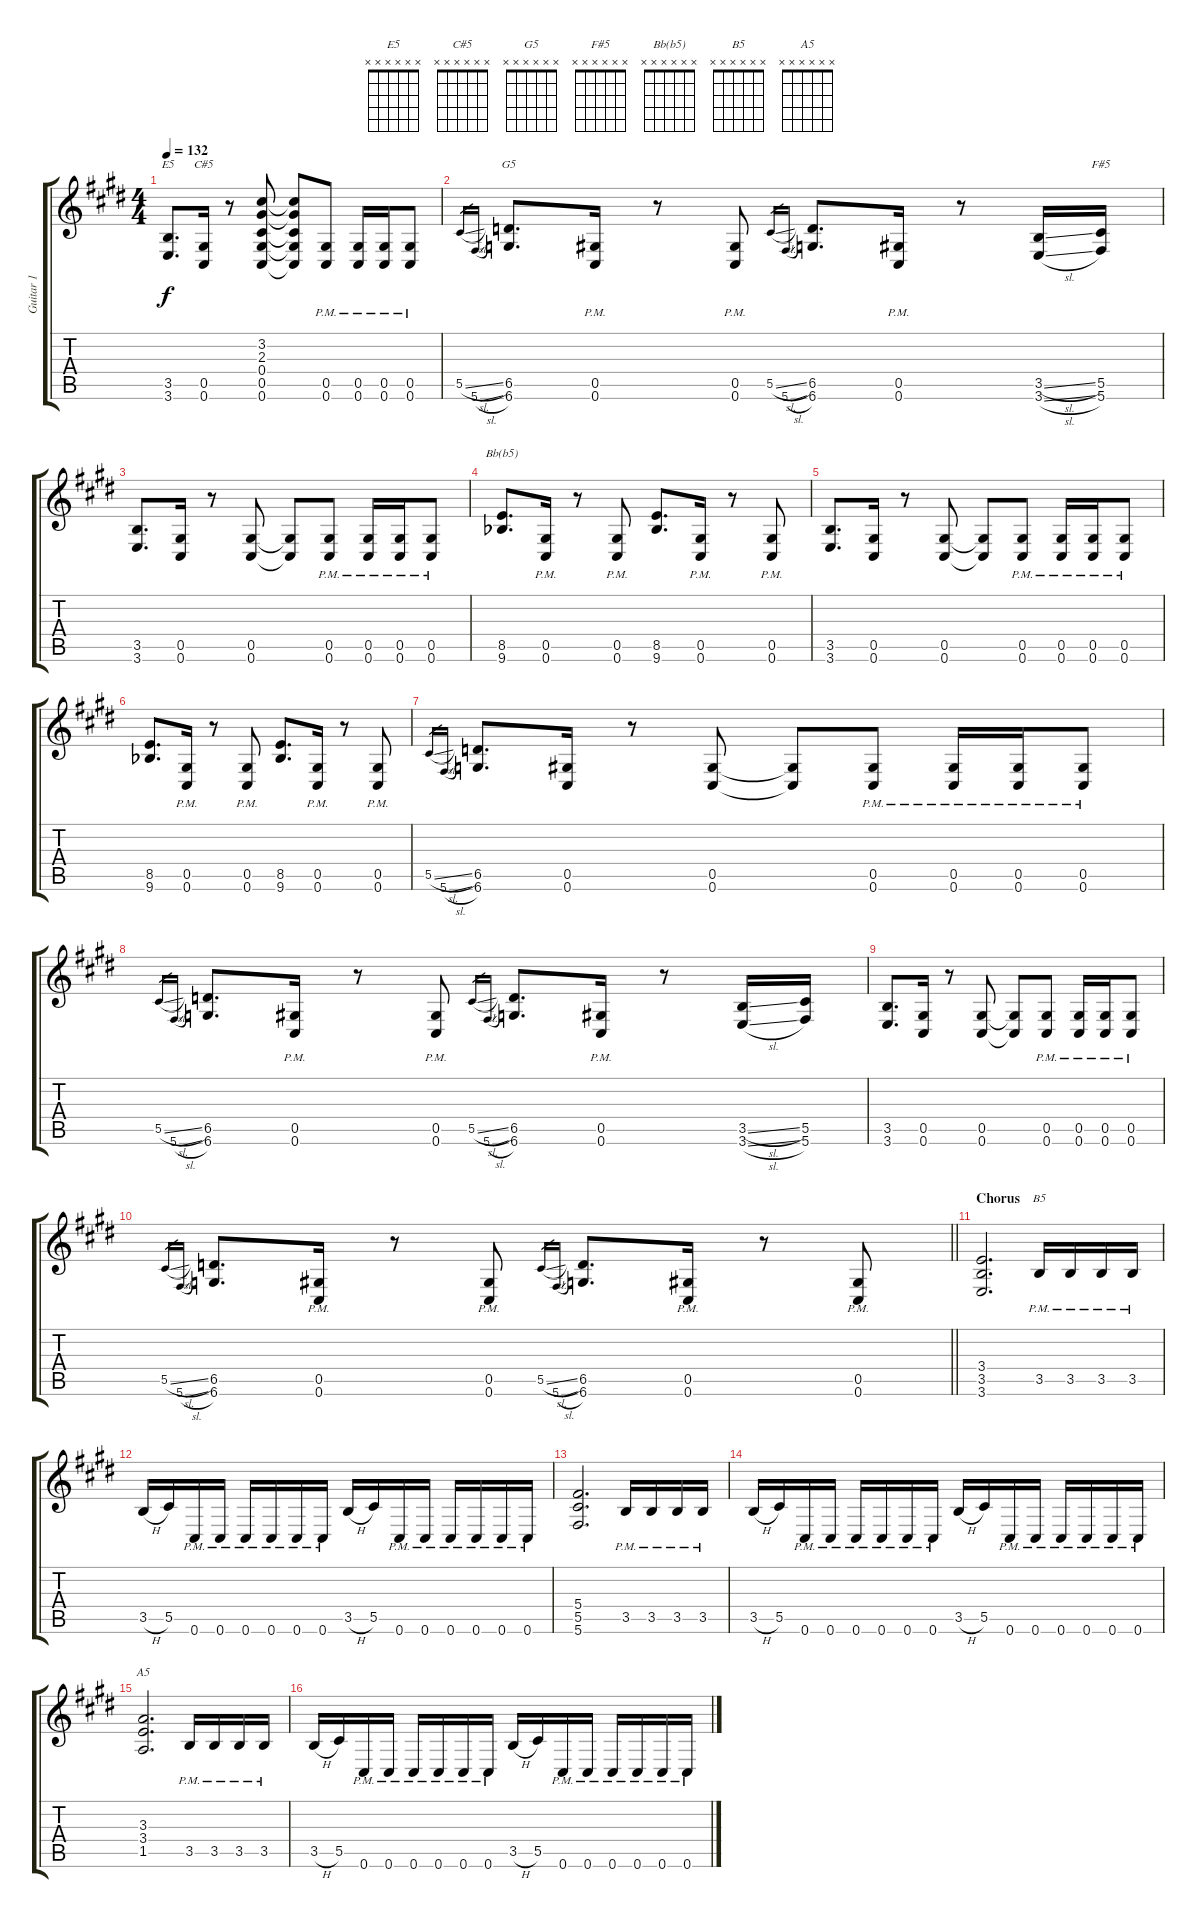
\track ("Guitar 1" "Guitar 1") {instrument distortionguitar}
\staff {score tabs}
\tuning (Eb4 Bb3 Gb3 Db3 Ab2 Db2) {hide}
\chord ("E5" x x x x x x)
\chord ("C#5" x x x x x x)
\chord ("G5" x x x x x x)
\chord ("F#5" x x x x x x)
\chord ("Bb(b5)" x x x x x x)
\chord ("B5" x x x x x x)
\chord ("A5" x x x x x x)
\ts (4 4)
\tempo 132
\clef g2
\ks c#minor
(3.5 3.6).8{d ch "E5" dy f} (0.5 0.6).16{ch "C#5"} r.8 (3.2 2.3 0.4 0.5 0.6).8 (3.2{t} 2.3{t} 0.4{t} 0.5{t} 0.6{t}).8 (0.5{pm} 0.6{pm}).8 (0.5{pm} 0.6{pm}).16 (0.5{pm} 0.6{pm}).16 (0.5{pm} 0.6{pm}).8 |
5.5{sl}.16{gr} 5.6{sl}.16{gr} (6.5 6.6).8{d ch "G5"} (0.5{pm} 0.6{pm}).16 r.8 (0.5{pm} 0.6{pm}).8 5.5{sl}.16{gr} 5.6{sl}.16{gr} (6.5 6.6).8{d} (0.5{pm} 0.6{pm}).16 r.8 (3.5{sl} 3.6{sl}).16 (5.5 5.6).16{ch "F#5"} |
(3.5 3.6).8{d} (0.5 0.6).16 r.8 (0.5 0.6).8 (0.5{t} 0.6{t}).8 (0.5{pm} 0.6{pm}).8 (0.5{pm} 0.6{pm}).16 (0.5{pm} 0.6{pm}).16 (0.5{pm} 0.6{pm}).8 |
(8.5 9.6{acc b}).8{d ch "Bb(b5)"} (0.5{pm} 0.6{pm}).16 r.8 (0.5{pm} 0.6{pm}).8 (8.5 9.6{acc b}).8{d} (0.5{pm} 0.6{pm}).16 r.8 (0.5{pm} 0.6{pm}).8 |
(3.5 3.6).8{d} (0.5 0.6).16 r.8 (0.5 0.6).8 (0.5{t} 0.6{t}).8 (0.5{pm} 0.6{pm}).8 (0.5{pm} 0.6{pm}).16 (0.5{pm} 0.6{pm}).16 (0.5{pm} 0.6{pm}).8 |
(8.5 9.6{acc b}).8{d} (0.5{pm} 0.6{pm}).16 r.8 (0.5{pm} 0.6{pm}).8 (8.5 9.6{acc b}).8{d} (0.5{pm} 0.6{pm}).16 r.8 (0.5{pm} 0.6{pm}).8 |
5.5{sl}.16{gr} 5.6{sl}.16{gr} (6.5 6.6).8{d} (0.5 0.6).16 r.8 (0.5 0.6).8 (0.5{t} 0.6{t}).8 (0.5{pm} 0.6{pm}).8 (0.5{pm} 0.6{pm}).16 (0.5{pm} 0.6{pm}).16 (0.5{pm} 0.6{pm}).8 |
5.5{sl}.16{gr} 5.6{sl}.16{gr} (6.5 6.6).8{d} (0.5{pm} 0.6{pm}).16 r.8 (0.5{pm} 0.6{pm}).8 5.5{sl}.16{gr} 5.6{sl}.16{gr} (6.5 6.6).8{d} (0.5{pm} 0.6{pm}).16 r.8 (3.5{sl} 3.6{sl}).16 (5.5 5.6).16 |
(3.5 3.6).8{d} (0.5 0.6).16 r.8 (0.5 0.6).8 (0.5{t} 0.6{t}).8 (0.5{pm} 0.6{pm}).8 (0.5{pm} 0.6{pm}).16 (0.5{pm} 0.6{pm}).16 (0.5{pm} 0.6{pm}).8 |
\barLineRight lightlight
5.5{sl}.16{gr} 5.6{sl}.16{gr} (6.5 6.6).8{d} (0.5{pm} 0.6{pm}).16 r.8 (0.5{pm} 0.6{pm}).8 5.5{sl}.16{gr} 5.6{sl}.16{gr} (6.5 6.6).8{d} (0.5{pm} 0.6{pm}).16 r.8 (0.5{pm} 0.6{pm}).8 |
\section ("" "Chorus")
(3.4 3.5 3.6).2{d} 3.5{pm}.16{ch "B5"} 3.5{pm}.16 3.5{pm}.16 3.5{pm}.16 |
3.5{h}.16 5.5.16 0.6{pm}.16 0.6{pm}.16 0.6{pm}.16 0.6{pm}.16 0.6{pm}.16 0.6{pm}.16 3.5{h}.16 5.5.16 0.6{pm}.16 0.6{pm}.16 0.6{pm}.16 0.6{pm}.16 0.6{pm}.16 0.6{pm}.16 |
(5.4 5.5 5.6).2{d} 3.5{pm}.16 3.5{pm}.16 3.5{pm}.16 3.5{pm}.16 |
3.5{h}.16 5.5.16 0.6{pm}.16 0.6{pm}.16 0.6{pm}.16 0.6{pm}.16 0.6{pm}.16 0.6{pm}.16 3.5{h}.16 5.5.16 0.6{pm}.16 0.6{pm}.16 0.6{pm}.16 0.6{pm}.16 0.6{pm}.16 0.6{pm}.16 |
(3.3 3.4 1.5).2{d ch "A5"} 3.5{pm}.16 3.5{pm}.16 3.5{pm}.16 3.5{pm}.16 |
3.5{h}.16 5.5.16 0.6{pm}.16 0.6{pm}.16 0.6{pm}.16 0.6{pm}.16 0.6{pm}.16 0.6{pm}.16 3.5{h}.16 5.5.16 0.6{pm}.16 0.6{pm}.16 0.6{pm}.16 0.6{pm}.16 0.6{pm}.16 0.6{pm}.16
